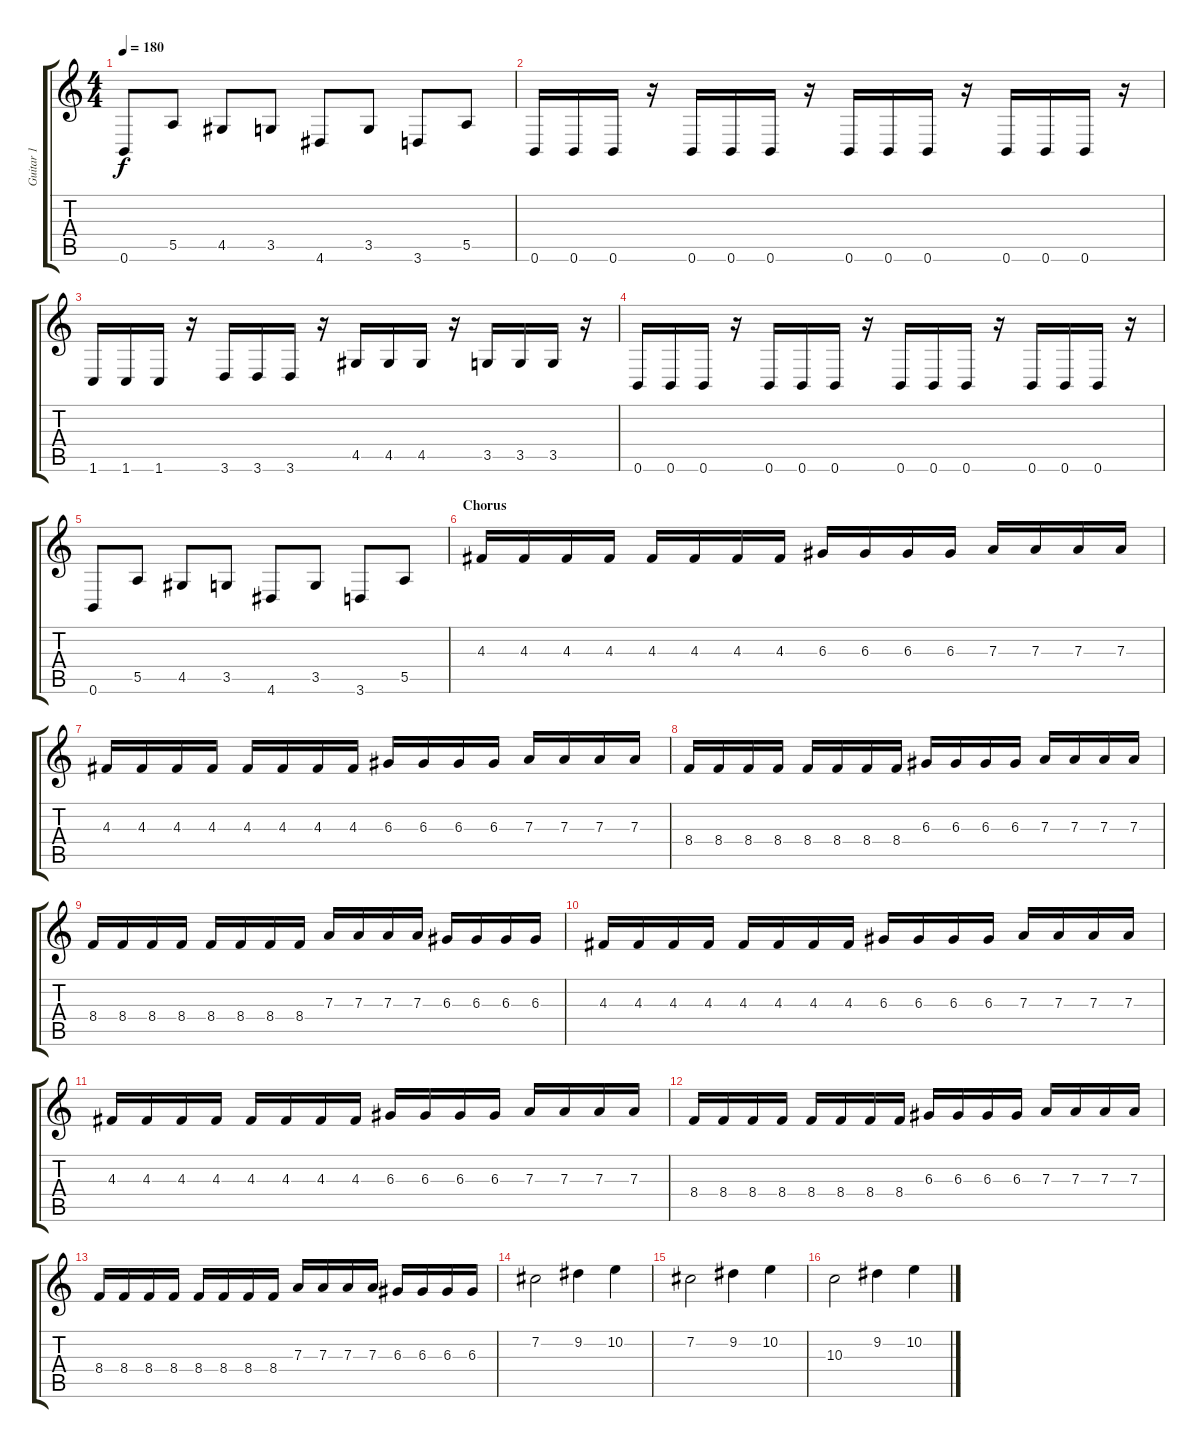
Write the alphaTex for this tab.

\track ("Guitar 1" "Guitar 1") {instrument distortionguitar}
\staff {score tabs}
\tuning (B3 Gb3 D3 A2 E2 B1) {hide}
\ts (4 4)
\tempo 180
\clef g2
\ks c
0.6.8{dy f} 5.5.8 4.5.8 3.5.8 4.6.8 3.5.8 3.6.8 5.5.8 |
0.6.16 0.6.16 0.6.16 r.16 0.6.16 0.6.16 0.6.16 r.16 0.6.16 0.6.16 0.6.16 r.16 0.6.16 0.6.16 0.6.16 r.16 |
1.6.16 1.6.16 1.6.16 r.16 3.6.16 3.6.16 3.6.16 r.16 4.5.16 4.5.16 4.5.16 r.16 3.5.16 3.5.16 3.5.16 r.16 |
0.6.16 0.6.16 0.6.16 r.16 0.6.16 0.6.16 0.6.16 r.16 0.6.16 0.6.16 0.6.16 r.16 0.6.16 0.6.16 0.6.16 r.16 |
0.6.8 5.5.8 4.5.8 3.5.8 4.6.8 3.5.8 3.6.8 5.5.8 |
\section ("" "Chorus")
4.3.16 4.3.16 4.3.16 4.3.16 4.3.16 4.3.16 4.3.16 4.3.16 6.3.16 6.3.16 6.3.16 6.3.16 7.3.16 7.3.16 7.3.16 7.3.16 |
4.3.16 4.3.16 4.3.16 4.3.16 4.3.16 4.3.16 4.3.16 4.3.16 6.3.16 6.3.16 6.3.16 6.3.16 7.3.16 7.3.16 7.3.16 7.3.16 |
8.4.16 8.4.16 8.4.16 8.4.16 8.4.16 8.4.16 8.4.16 8.4.16 6.3.16 6.3.16 6.3.16 6.3.16 7.3.16 7.3.16 7.3.16 7.3.16 |
8.4.16 8.4.16 8.4.16 8.4.16 8.4.16 8.4.16 8.4.16 8.4.16 7.3.16 7.3.16 7.3.16 7.3.16 6.3.16 6.3.16 6.3.16 6.3.16 |
4.3.16 4.3.16 4.3.16 4.3.16 4.3.16 4.3.16 4.3.16 4.3.16 6.3.16 6.3.16 6.3.16 6.3.16 7.3.16 7.3.16 7.3.16 7.3.16 |
4.3.16 4.3.16 4.3.16 4.3.16 4.3.16 4.3.16 4.3.16 4.3.16 6.3.16 6.3.16 6.3.16 6.3.16 7.3.16 7.3.16 7.3.16 7.3.16 |
8.4.16 8.4.16 8.4.16 8.4.16 8.4.16 8.4.16 8.4.16 8.4.16 6.3.16 6.3.16 6.3.16 6.3.16 7.3.16 7.3.16 7.3.16 7.3.16 |
8.4.16 8.4.16 8.4.16 8.4.16 8.4.16 8.4.16 8.4.16 8.4.16 7.3.16 7.3.16 7.3.16 7.3.16 6.3.16 6.3.16 6.3.16 6.3.16 |
7.2.2 9.2.4 10.2.4 |
7.2.2 9.2.4 10.2.4 |
10.3.2 9.2.4 10.2.4
